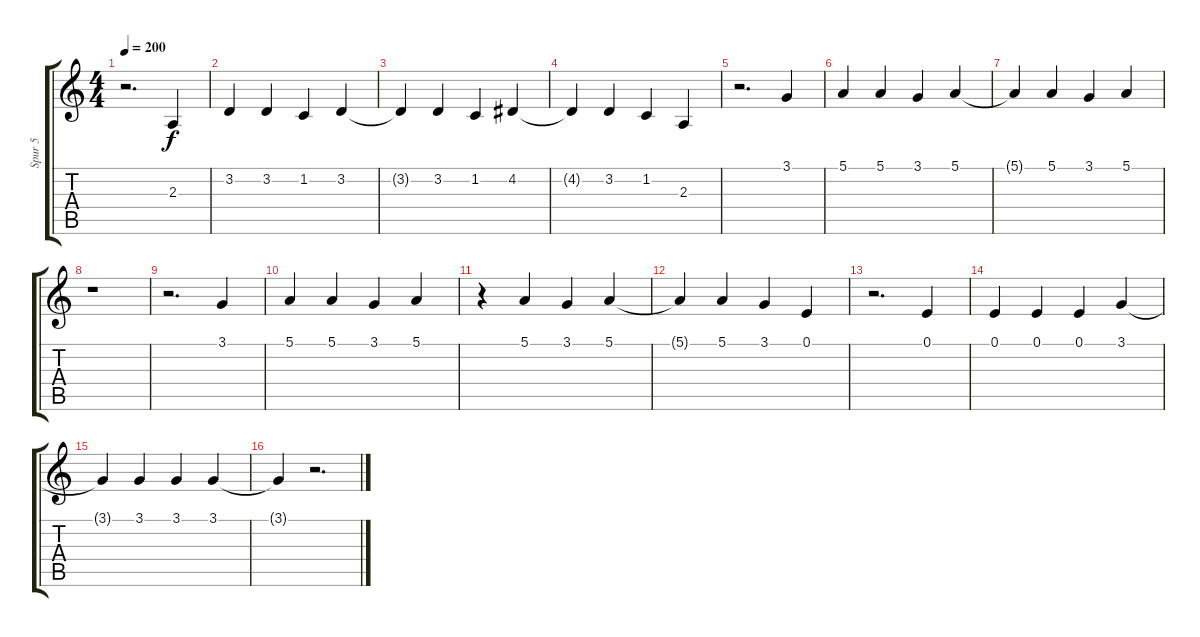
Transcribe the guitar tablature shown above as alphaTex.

\track ("Spur 5" "Spur 5") {instrument pad3polysynth}
\staff {score tabs}
\tuning (E4 B3 G3 D3 A2 E2) {hide}
\ts (4 4)
\tempo 200
\clef g2
\ks c
r.2{d dy f} 2.3.4 |
3.2.4 3.2.4 1.2.4 3.2.4 |
3.2{t}.4 3.2.4 1.2.4 4.2.4 |
4.2{t}.4 3.2.4 1.2.4 2.3.4 |
r.2{d} 3.1.4 |
5.1.4 5.1.4 3.1.4 5.1.4 |
5.1{t}.4 5.1.4 3.1.4 5.1.4 |
r.1 |
r.2{d} 3.1.4 |
5.1.4 5.1.4 3.1.4 5.1.4 |
r.4 5.1.4 3.1.4 5.1.4 |
5.1{t}.4 5.1.4 3.1.4 0.1.4 |
r.2{d} 0.1.4 |
0.1.4 0.1.4 0.1.4 3.1.4 |
3.1{t}.4 3.1.4 3.1.4 3.1.4 |
3.1{t}.4 r.2{d}
